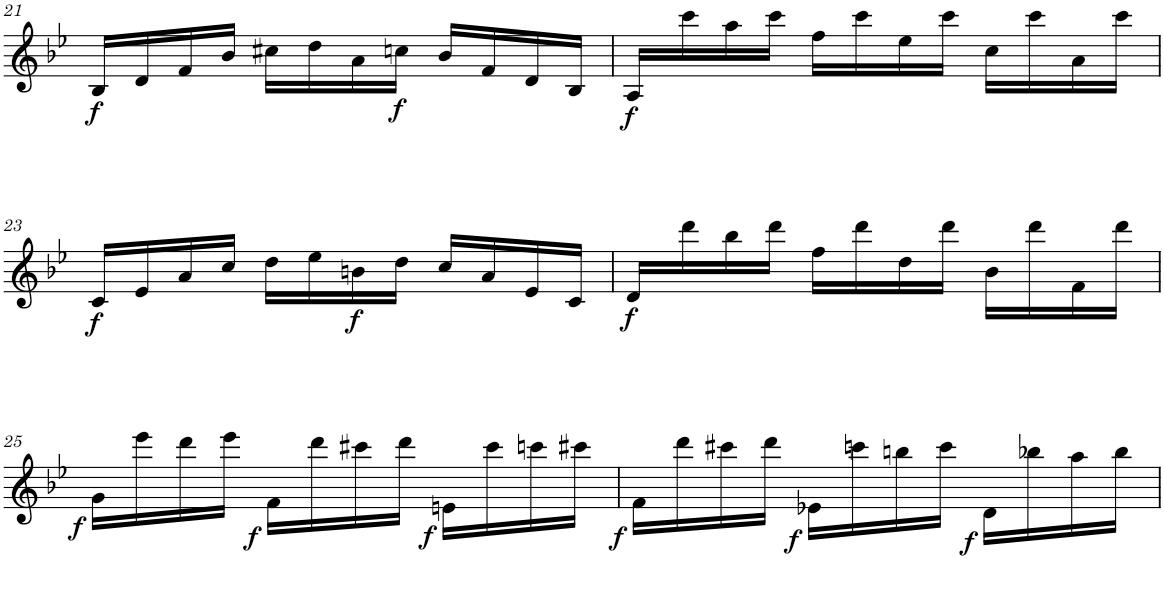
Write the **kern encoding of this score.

**kern	**dynam
*part1	*part1
*staff1	*staff1
*I"Violin	*
*I'Vln.	*
!!LO:PB:g=z
*clefG2	*
*k[b-e-]	*
*M3/4	*
=21	=21
!	!LO:DY:b
16B-/LL	f
16d/	.
16f/	.
16b-/JJ	.
16cc#X\LL	.
16dd\	.
16a\	.
!	!LO:DY:b
16ccn\JJ	f
16b-/LL	.
16f/	.
16d/	.
16B-/JJ	.
=22	=22
!	!LO:DY:b
16A/LL	f
16ccc\	.
16aa\	.
16ccc\JJ	.
16ff\LL	.
16ccc\	.
16ee-\	.
16ccc\JJ	.
16cc\LL	.
16ccc\	.
16a\	.
16ccc\JJ	.
!!LO:LB:g=z
=23	=23
!	!LO:DY:b
16c/LL	f
16e-/	.
16a/	.
16cc/JJ	.
16dd\LL	.
16ee-\	.
!	!LO:DY:b
16bn\	f
16dd\JJ	.
16cc/LL	.
16a/	.
16e-/	.
16c/JJ	.
=24	=24
!	!LO:DY:b
16d/LL	f
16ddd\	.
16bb-\	.
16ddd\JJ	.
16ff\LL	.
16ddd\	.
16dd\	.
16ddd\JJ	.
16b-\LL	.
16ddd\	.
16f\	.
16ddd\JJ	.
!!LO:LB:g=z
=25	=25
!	!LO:DY:b
16g\LL	f
16eee-\	.
16ddd\	.
16eee-\JJ	.
!	!LO:DY:b
16f\LL	f
16ddd\	.
16ccc#X\	.
16ddd\JJ	.
!	!LO:DY:b
16en\LL	f
16ccc#\	.
16cccn\	.
16ccc#X\JJ	.
=26	=26
!	!LO:DY:b
16f\LL	f
16ddd\	.
16ccc#X\	.
16ddd\JJ	.
!	!LO:DY:b
16e-X\LL	f
16cccn\	.
16bbn\	.
16ccc\JJ	.
!	!LO:DY:b
16d\LL	f
16bb-X\	.
16aa\	.
16bb-\JJ	.
=	=
*-	*-
